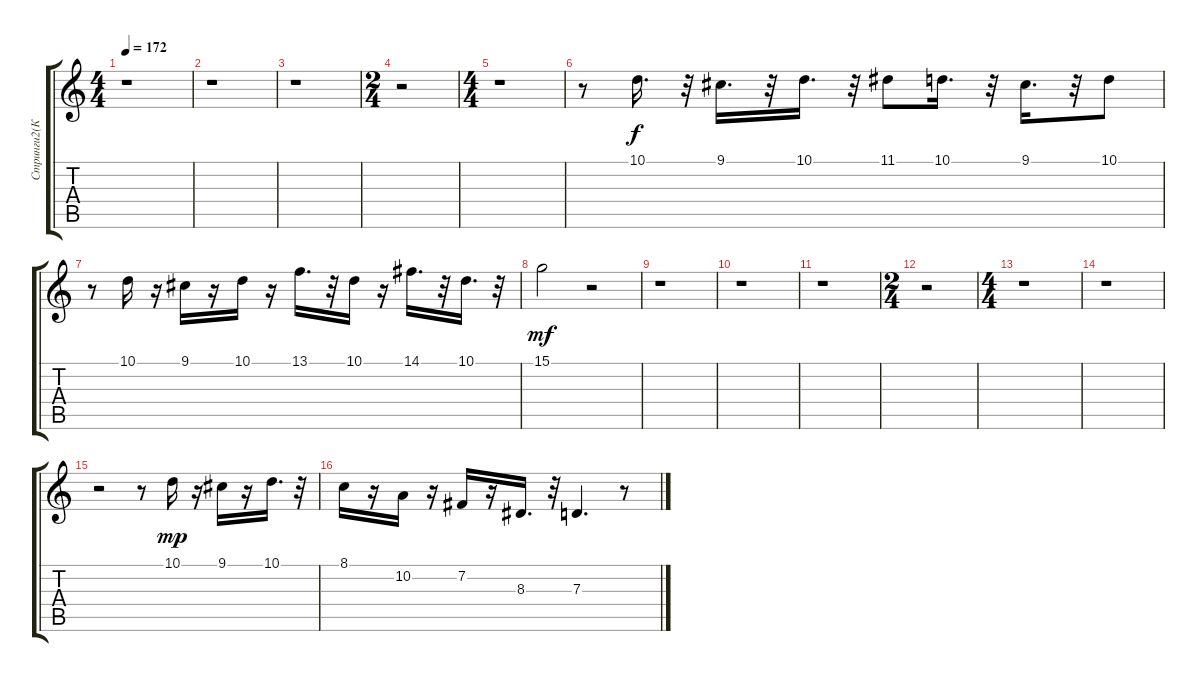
\track ("Стринги2(Козлов)" "Стринги2(К") {instrument violin}
\staff {score tabs}
\tuning (E4 B3 G3 D3 A2 E2) {hide}
\ts (4 4)
\tempo 172
\clef g2
\ks c
r.1{dy f} |
r.1 |
r.1 |
\ts (2 4)
r.2 |
\ts (4 4)
r.1 |
r.8 10.1.16{d} r.32 9.1.16{d} r.32 10.1.16{d} r.32 11.1.8 10.1.16{d} r.32 9.1.16{d} r.32 10.1.8 |
r.8 10.1.16 r.16 9.1.16 r.16 10.1.16 r.16 13.1.16{d} r.32 10.1.16 r.16 14.1.16{d} r.32 10.1.16{d} r.32 |
15.1.2{dy mf} r.2 |
r.1 |
r.1 |
r.1 |
\ts (2 4)
r.2 |
\ts (4 4)
r.1 |
r.1 |
r.2 r.8 10.1.16{dy mp} r.16 9.1.16 r.16 10.1.16{d} r.32 |
8.1.16 r.16 10.2.16 r.16 7.2.16 r.16 8.3.16{d} r.32 7.3.4{d} r.8
